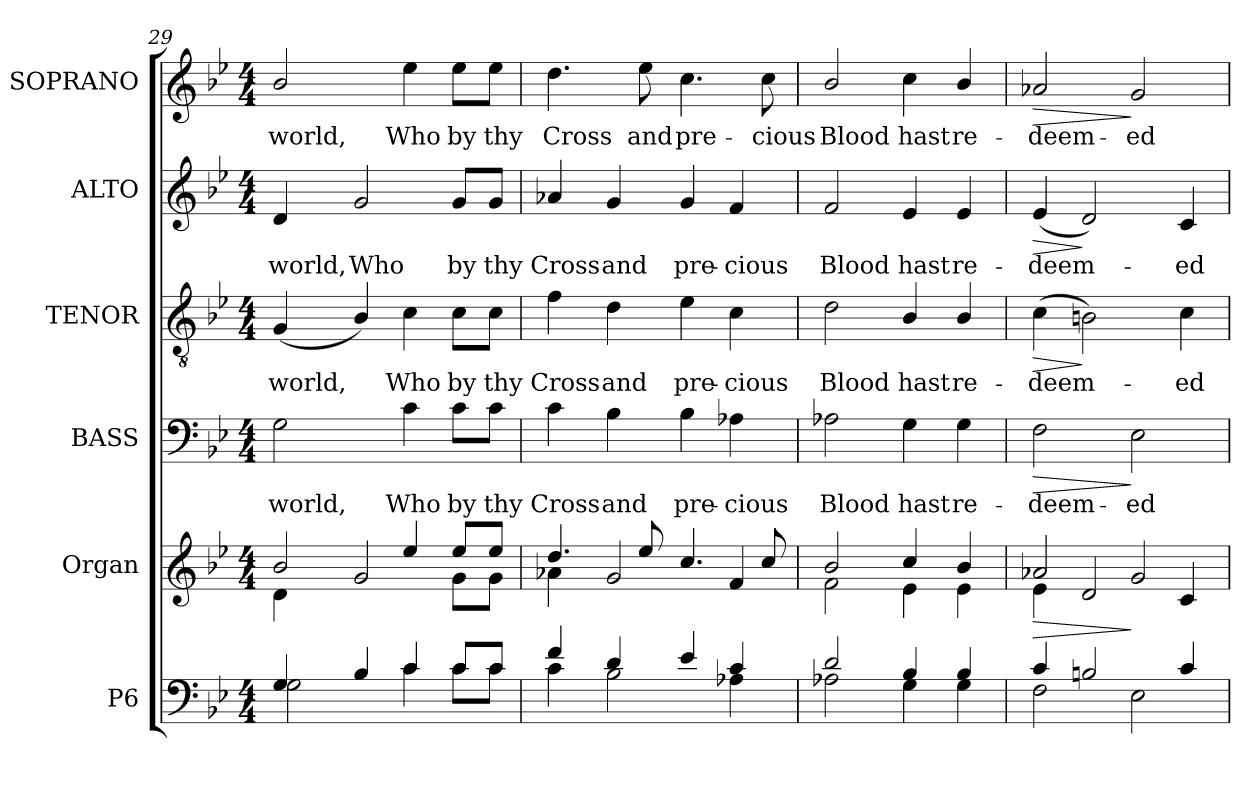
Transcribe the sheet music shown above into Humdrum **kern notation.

**kern	**kern	**dynam	**kern	**text	**dynam	**kern	**text	**dynam	**kern	**text	**dynam	**kern	**text	**dynam
*part6	*part5	*part5	*part4	*part4	*part4	*part3	*part3	*part3	*part2	*part2	*part2	*part1	*part1	*part1
*staff6	*staff5	*staff5	*staff4	*staff4	*staff4	*staff3	*staff3	*staff3	*staff2	*staff2	*staff2	*staff1	*staff1	*staff1
*I"P6	*I"Organ	*	*I"BASS	*	*	*I"TENOR	*	*	*I"ALTO	*	*	*I"SOPRANO	*	*
*	*I'Organ	*	*I'B.	*	*	*I'T.	*	*	*I'A.	*	*	*I'S.	*	*
*clefF4	*clefG2	*	*clefF4	*	*	*clefGv2	*	*	*clefG2	*	*	*clefG2	*	*
*	*	*	*	*	*	*ITrd7c12	*	*	*	*	*	*	*	*
*k[b-e-]	*k[b-e-]	*	*k[b-e-]	*	*	*k[b-e-]	*	*	*k[b-e-]	*	*	*k[b-e-]	*	*
*g:	*g:	*	*g:	*	*	*g:	*	*	*g:	*	*	*g:	*	*
*M4/4	*M4/4	*	*M4/4	*	*	*M4/4	*	*	*M4/4	*	*	*M4/4	*	*
=29	=29	=29	=29	=29	=29	=29	=29	=29	=29	=29	=29	=29	=29	=29
*^	*^	*	*	*	*	*	*	*	*	*	*	*	*	*
!	!	!	!	!	!	!LO:LY:b:color=#000000	!	!	!	!	!	!	!	!	!	!
!	!	!	!	!	!	!	!	!	!LO:LY:b:color=#000000	!	!	!	!	!	!	!
!	!	!	!	!	!	!	!	!	!	!	!	!LO:LY:b:color=#000000	!	!	!	!
!	!	!	!	!	!	!	!	!	!	!	!	!	!	!	!LO:LY:b:color=#000000	!
4Gi/	2Gi\	2b-i/	4di\	.	2Gi\	world,	.	(4GGi/	world,	.	4di/	world,	.	2b-i/	world,	.
!	!	!	!	!	!	!	!	!	!	!	!	!LO:LY:b:color=#000000	!	!	!	!
4B-i/	.	.	2gi/	.	.	.	.	4BB-i/)	.	.	2gi/	Who	.	.	.	.
!	!	!	!	!	!	!LO:LY:b:color=#000000	!	!	!	!	!	!	!	!	!	!
!	!	!	!	!	!	!	!	!	!LO:LY:b:color=#000000	!	!	!	!	!	!	!
!	!	!	!	!	!	!	!	!	!	!	!	!	!	!	!LO:LY:b:color=#000000	!
4ci/	4ci\	4ee-i/	.	.	4ci\	Who	.	4Ci\	Who	.	.	.	.	4ee-i\	Who	.
!	!	!	!	!	!	!LO:LY:b:color=#000000	!	!	!	!	!	!	!	!	!	!
!	!	!	!	!	!	!	!	!	!LO:LY:b:color=#000000	!	!	!	!	!	!	!
!	!	!	!	!	!	!	!	!	!	!	!	!LO:LY:b:color=#000000	!	!	!	!
!	!	!	!	!	!	!	!	!	!	!	!	!	!	!	!LO:LY:b:color=#000000	!
8ci/L	8ci\L	8ee-i/L	8gi\L	.	8ci\L	by	.	8Ci\L	by	.	8gi/L	by	.	8ee-i\L	by	.
!	!	!	!	!	!	!LO:LY:b:color=#000000	!	!	!	!	!	!	!	!	!	!
!	!	!	!	!	!	!	!	!	!LO:LY:b:color=#000000	!	!	!	!	!	!	!
!	!	!	!	!	!	!	!	!	!	!	!	!LO:LY:b:color=#000000	!	!	!	!
!	!	!	!	!	!	!	!	!	!	!	!	!	!	!	!LO:LY:b:color=#000000	!
8ci/J	8ci\J	8ee-i/J	8gi\J	.	8ci\J	thy	.	8Ci\J	thy	.	8gi/J	thy	.	8ee-i\J	thy	.
!!LO:PB:g=z
=30	=30	=30	=30	=30	=30	=30	=30	=30	=30	=30	=30	=30	=30	=30	=30	=30
!	!	!	!	!	!	!LO:LY:b:color=#000000	!	!	!	!	!	!	!	!	!	!
!	!	!	!	!	!	!	!	!	!LO:LY:b:color=#000000	!	!	!	!	!	!	!
!	!	!	!	!	!	!	!	!	!	!	!	!LO:LY:b:color=#000000	!	!	!	!
!	!	!	!	!	!	!	!	!	!	!	!	!	!	!	!LO:LY:b:color=#000000	!
4fi/	4ci\	4.ddi/	4a-Xi\	.	4ci\	Cross	.	4Fi\	Cross	.	4a-Xi/	Cross	.	4.ddi\	Cross	.
!	!	!	!	!	!	!LO:LY:b:color=#000000	!	!	!	!	!	!	!	!	!	!
!	!	!	!	!	!	!	!	!	!LO:LY:b:color=#000000	!	!	!	!	!	!	!
!	!	!	!	!	!	!	!	!	!	!	!	!LO:LY:b:color=#000000	!	!	!	!
4di/	2B-i\	.	2gi/	.	4B-i\	and	.	4Di\	and	.	4gi/	and	.	.	.	.
!	!	!	!	!	!	!	!	!	!	!	!	!	!	!	!LO:LY:b:color=#000000	!
.	.	8ee-i/	.	.	.	.	.	.	.	.	.	.	.	8ee-i\	and	.
!	!	!	!	!	!	!LO:LY:b:color=#000000	!	!	!	!	!	!	!	!	!	!
!	!	!	!	!	!	!	!	!	!LO:LY:b:color=#000000	!	!	!	!	!	!	!
!	!	!	!	!	!	!	!	!	!	!	!	!LO:LY:b:color=#000000	!	!	!	!
!	!	!	!	!	!	!	!	!	!	!	!	!	!	!	!LO:LY:b:color=#000000	!
4e-i/	.	4.cci/	.	.	4B-i\	pre-	.	4E-i\	pre-	.	4gi/	pre-	.	4.cci\	pre-	.
!	!	!	!	!	!	!LO:LY:b:color=#000000	!	!	!	!	!	!	!	!	!	!
!	!	!	!	!	!	!	!	!	!LO:LY:b:color=#000000	!	!	!	!	!	!	!
!	!	!	!	!	!	!	!	!	!	!	!	!LO:LY:b:color=#000000	!	!	!	!
4ci/	4A-Xi\	.	4fi/	.	4A-Xi\	-cious	.	4Ci\	-cious	.	4fi/	-cious	.	.	.	.
!	!	!	!	!	!	!	!	!	!	!	!	!	!	!	!LO:LY:b:color=#000000	!
.	.	8cci/	.	.	.	.	.	.	.	.	.	.	.	8cci\	-cious	.
=31	=31	=31	=31	=31	=31	=31	=31	=31	=31	=31	=31	=31	=31	=31	=31	=31
!	!	!	!	!	!	!LO:LY:b:color=#000000	!	!	!	!	!	!	!	!	!	!
!	!	!	!	!	!	!	!	!	!LO:LY:b:color=#000000	!	!	!	!	!	!	!
!	!	!	!	!	!	!	!	!	!	!	!	!LO:LY:b:color=#000000	!	!	!	!
!	!	!	!	!	!	!	!	!	!	!	!	!	!	!	!LO:LY:b:color=#000000	!
2di/	2A-Xi\	2b-i/	2fi\	.	2A-Xi\	Blood	.	2Di\	Blood	.	2fi/	Blood	.	2b-i/	Blood	.
!	!	!	!	!	!	!LO:LY:b:color=#000000	!	!	!	!	!	!	!	!	!	!
!	!	!	!	!	!	!	!	!	!LO:LY:b:color=#000000	!	!	!	!	!	!	!
!	!	!	!	!	!	!	!	!	!	!	!	!LO:LY:b:color=#000000	!	!	!	!
!	!	!	!	!	!	!	!	!	!	!	!	!	!	!	!LO:LY:b:color=#000000	!
4B-i/	4Gi\	4cci/	4e-i\	.	4Gi\	hast	.	4BB-i/	hast	.	4e-i/	hast	.	4cci\	hast	.
!	!	!	!	!	!	!LO:LY:b:color=#000000	!	!	!	!	!	!	!	!	!	!
!	!	!	!	!	!	!	!	!	!LO:LY:b:color=#000000	!	!	!	!	!	!	!
!	!	!	!	!	!	!	!	!	!	!	!	!LO:LY:b:color=#000000	!	!	!	!
!	!	!	!	!	!	!	!	!	!	!	!	!	!	!	!LO:LY:b:color=#000000	!
4B-i/	4Gi\	4b-i/	4e-i\	.	4Gi\	re-	.	4BB-i/	re-	.	4e-i/	re-	.	4b-i/	re-	.
=32	=32	=32	=32	=32	=32	=32	=32	=32	=32	=32	=32	=32	=32	=32	=32	=32
!	!	!	!	!LO:HP:b	!	!	!	!	!	!	!	!	!	!	!	!
!	!	!	!	!	!	!LO:LY:b:color=#000000	!LO:HP:b	!	!	!	!	!	!	!	!	!
!	!	!	!	!	!	!	!	!	!LO:LY:b:color=#000000	!LO:HP:b	!	!	!	!	!	!
!	!	!	!	!	!	!	!	!	!	!	!	!LO:LY:b:color=#000000	!LO:HP:b	!	!	!
!	!	!	!	!	!	!	!	!	!	!	!	!	!	!	!LO:LY:b:color=#000000	!LO:HP:b
4ci/	2Fi\	2a-Xi/	4e-i\	>	2Fi\	-deem-	>	(4Ci\	-deem-	>	(4e-i/	-deem-	>	2a-Xi/	-deem-	>
2Bni/	.	.	2di/	.	.	.	.	2BBni\)	.	]	2di/)	.	]	.	.	.
!	!	!	!	!	!	!LO:LY:b:color=#000000	!	!	!	!	!	!	!	!	!	!
!	!	!	!	!	!	!	!	!	!	!	!	!	!	!	!LO:LY:b:color=#000000	!
.	2E-i\	2gi/	.	]	2E-i\	-ed	]	.	.	.	.	.	.	2gi/	-ed	]
!	!	!	!	!	!	!	!	!	!LO:LY:b:color=#000000	!	!	!	!	!	!	!
!	!	!	!	!	!	!	!	!	!	!	!	!LO:LY:b:color=#000000	!	!	!	!
4ci/	.	.	4ci/	.	.	.	.	4Ci\	-ed	.	4ci/	-ed	.	.	.	.
*v	*v	*	*	*	*	*	*	*	*	*	*	*	*	*	*	*
*	*v	*v	*	*	*	*	*	*	*	*	*	*	*	*	*
=	=	=	=	=	=	=	=	=	=	=	=	=	=	=
*-	*-	*-	*-	*-	*-	*-	*-	*-	*-	*-	*-	*-	*-	*-
